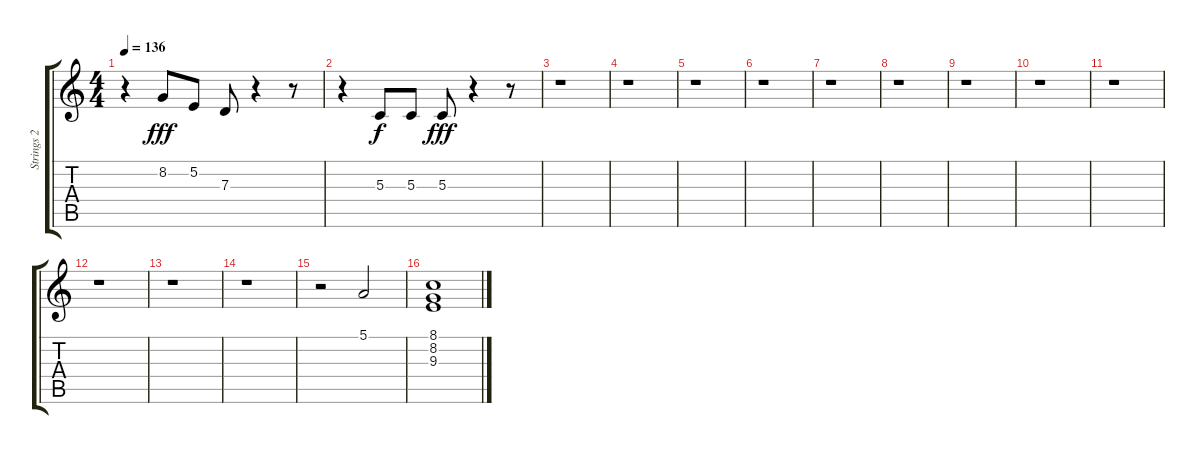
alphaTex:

\track ("Strings 2" "Strings 2") {instrument synthstrings1}
\staff {score tabs}
\tuning (E4 B3 G3 D3 A2 E2) {hide}
\ts (4 4)
\tempo 136
\clef g2
\ks c
r.4{dy fff} 8.2.8 5.2.8 7.3.8 r.4 r.8 |
r.4 5.3.8{dy f} 5.3.8 5.3.8{dy fff} r.4 r.8 |
r.1 |
r.1 |
r.1 |
r.1 |
r.1 |
r.1 |
r.1 |
r.1 |
r.1 |
r.1 |
r.1 |
r.1 |
r.2 5.1.2{instrument pizzicatostrings} |
(8.1 8.2 9.3).1
